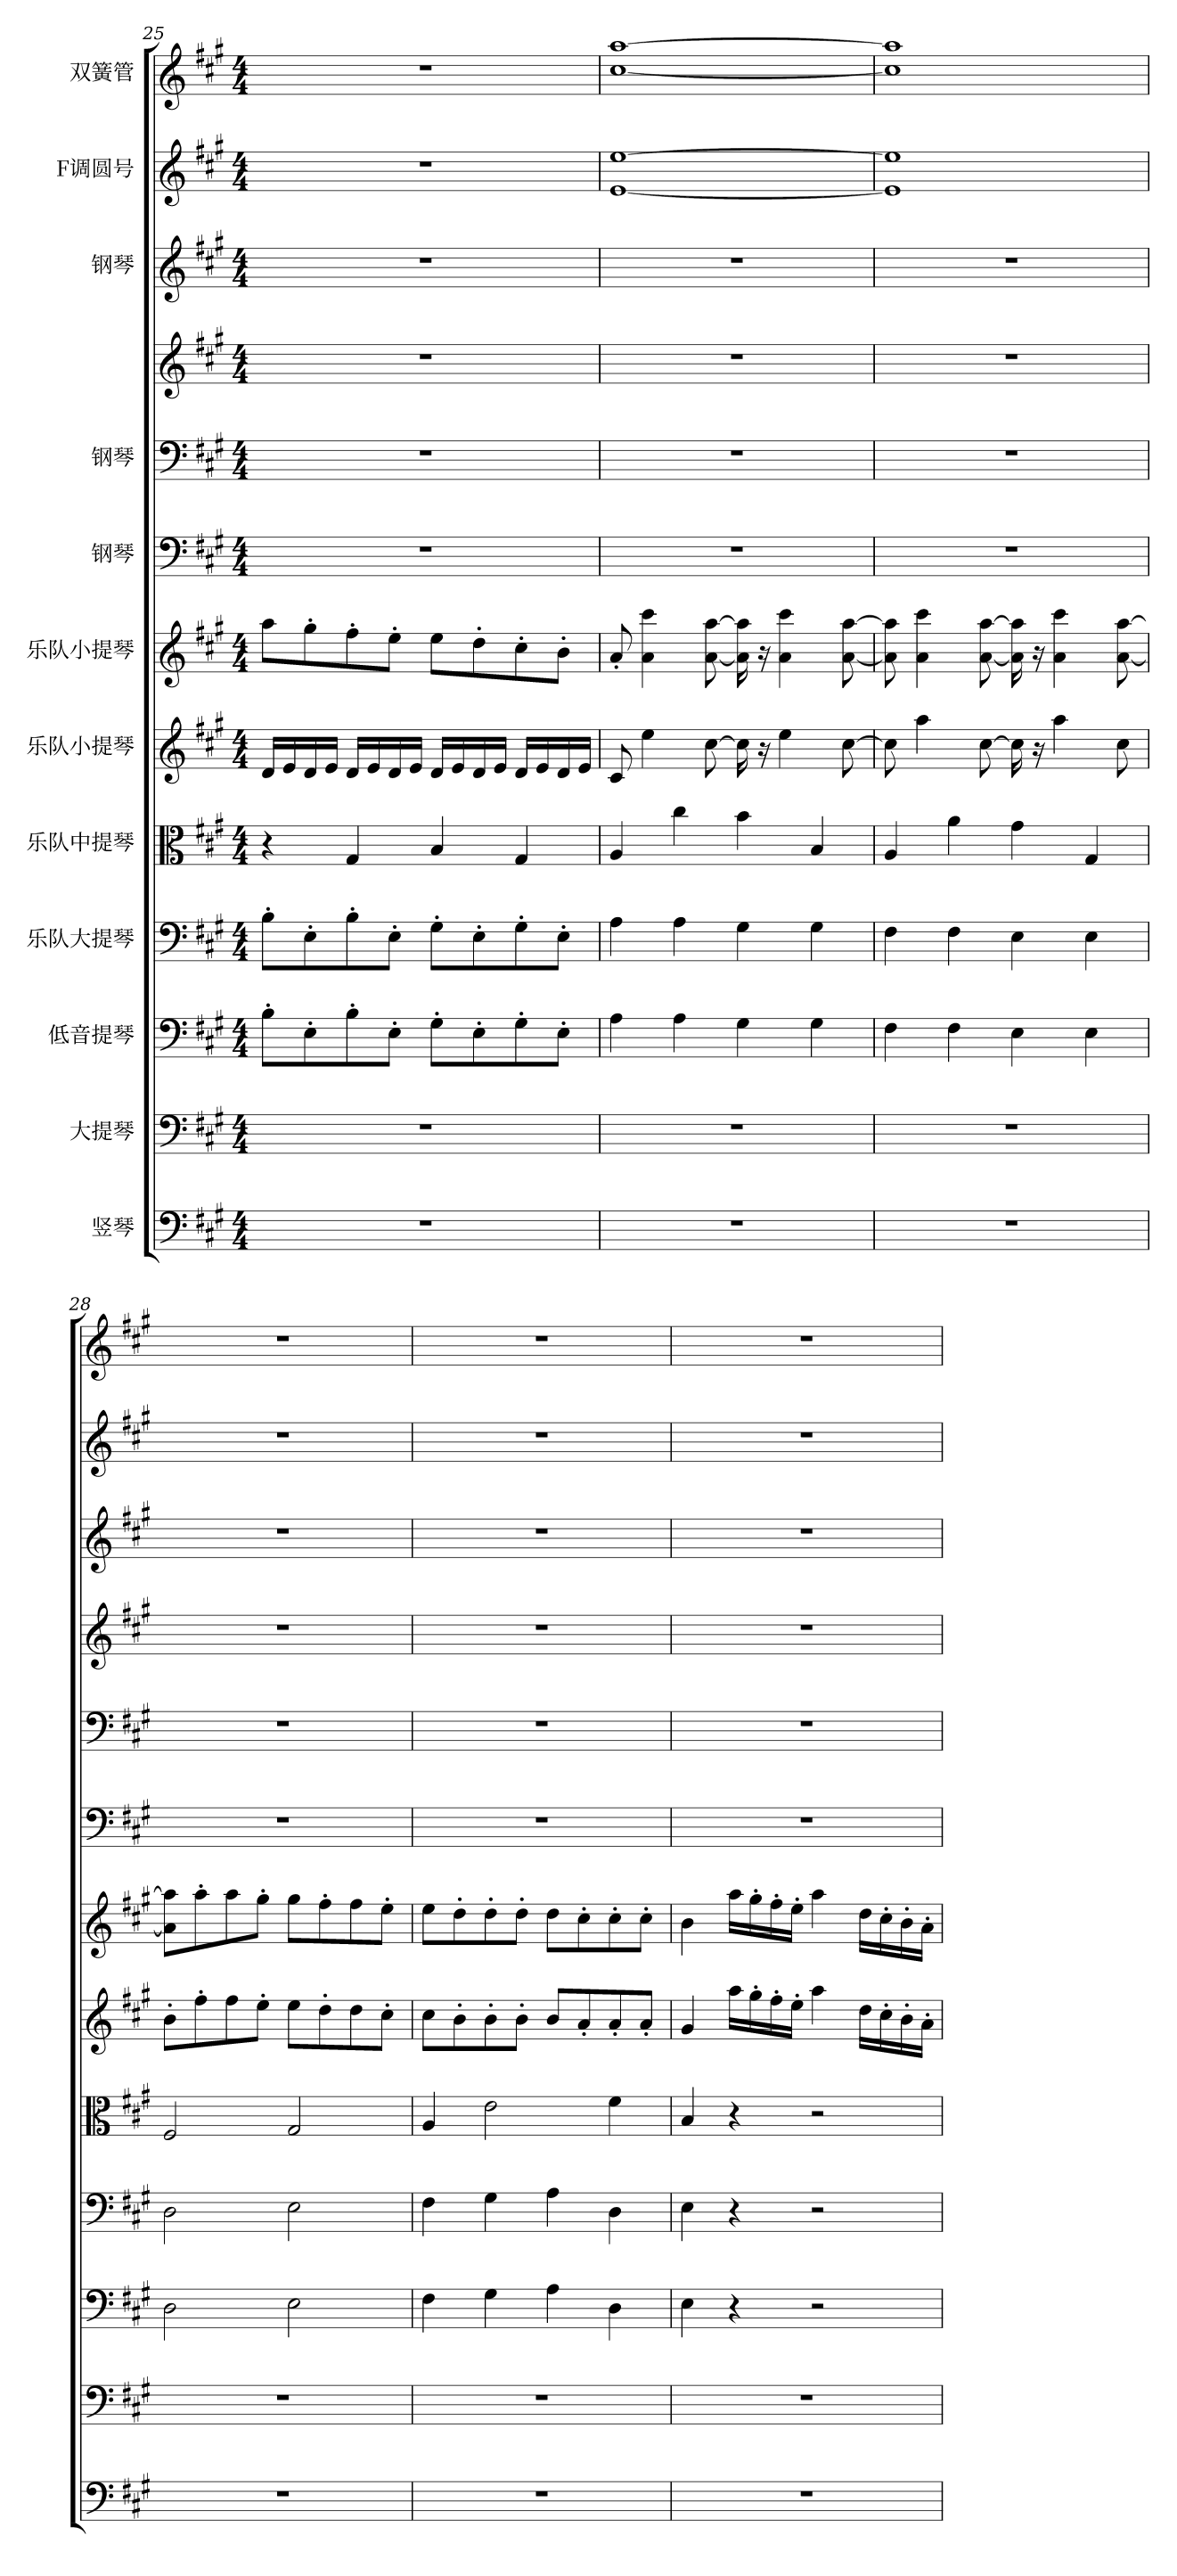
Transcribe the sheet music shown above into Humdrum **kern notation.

**kern	**kern	**kern	**kern	**kern	**kern	**kern	**kern	**kern	**kern	**kern	**kern	**kern
*part12	*part11	*part10	*part9	*part8	*part7	*part6	*part5	*part4	*part4	*part3	*part2	*part1
*staff13	*staff12	*staff11	*staff10	*staff9	*staff8	*staff7	*staff6	*staff5	*staff4	*staff3	*staff2	*staff1
*I"竖琴	*I"大提琴	*I"低音提琴	*I"乐队大提琴	*I"乐队中提琴	*I"乐队小提琴	*I"乐队小提琴	*I"钢琴	*I"钢琴	*	*I"钢琴	*I"F调圆号	*I"双簧管
*clefF4	*clefF4	*clefF4	*clefF4	*clefC3	*clefG2	*clefG2	*clefF4	*clefF4	*clefG2	*clefG2	*clefG2	*clefG2
*	*	*ITrd7c12	*	*	*	*	*	*	*	*	*ITrd4c7	*
*k[f#c#g#]	*k[f#c#g#]	*k[f#c#g#]	*k[f#c#g#]	*k[f#c#g#]	*k[f#c#g#]	*k[f#c#g#]	*k[f#c#g#]	*k[f#c#g#]	*k[f#c#g#]	*k[f#c#g#]	*k[f#c#]	*k[f#c#g#]
*M4/4	*M4/4	*M4/4	*M4/4	*M4/4	*M4/4	*M4/4	*M4/4	*M4/4	*M4/4	*M4/4	*M4/4	*M4/4
=25	=25	=25	=25	=25	=25	=25	=25	=25	=25	=25	=25	=25
1r	1r	8BB'\L	8B'\L	4r	16d/LL	8aa\L	1r	1r	1r	1r	1r	1r
.	.	.	.	.	16e/	.	.	.	.	.	.	.
.	.	8EE'\	8E'\	.	16d/	8gg#'\	.	.	.	.	.	.
.	.	.	.	.	16e/JJ	.	.	.	.	.	.	.
.	.	8BB'\	8B'\	4G#/	16d/LL	8ff#'\	.	.	.	.	.	.
.	.	.	.	.	16e/	.	.	.	.	.	.	.
.	.	8EE'\J	8E'\J	.	16d/	8ee'\J	.	.	.	.	.	.
.	.	.	.	.	16e/JJ	.	.	.	.	.	.	.
.	.	8GG#'\L	8G#'\L	4B/	16d/LL	8ee\L	.	.	.	.	.	.
.	.	.	.	.	16e/	.	.	.	.	.	.	.
.	.	8EE'\	8E'\	.	16d/	8dd'\	.	.	.	.	.	.
.	.	.	.	.	16e/JJ	.	.	.	.	.	.	.
.	.	8GG#'\	8G#'\	4G#/	16d/LL	8cc#'\	.	.	.	.	.	.
.	.	.	.	.	16e/	.	.	.	.	.	.	.
.	.	8EE'\J	8E'\J	.	16d/	8b'\J	.	.	.	.	.	.
.	.	.	.	.	16e/JJ	.	.	.	.	.	.	.
=26	=26	=26	=26	=26	=26	=26	=26	=26	=26	=26	=26	=26
1r	1r	4AA\	4A\	4A/	8c#/	8a'/	1r	1r	1r	1r	[1A [1a	[1cc# [1aa
.	.	.	.	.	4ee\	4a\ 4ccc#\	.	.	.	.	.	.
.	.	4AA\	4A\	4cc#\	.	.	.	.	.	.	.	.
.	.	.	.	.	[8cc#\	[8a\ [8aa\	.	.	.	.	.	.
.	.	4GG#\	4G#\	4b\	16cc#\]	16a\] 16aa\]	.	.	.	.	.	.
.	.	.	.	.	16r	16r	.	.	.	.	.	.
.	.	.	.	.	4ee\	4a\ 4ccc#\	.	.	.	.	.	.
.	.	4GG#\	4G#\	4B/	.	.	.	.	.	.	.	.
.	.	.	.	.	[8cc#\	[8a\ [8aa\	.	.	.	.	.	.
!!LO:PB:g=z
=27	=27	=27	=27	=27	=27	=27	=27	=27	=27	=27	=27	=27
1r	1r	4FF#\	4F#\	4A/	8cc#\]	8a\] 8aa\]	1r	1r	1r	1r	1A] 1a]	1cc#] 1aa]
.	.	.	.	.	4aa\	4a\ 4ccc#\	.	.	.	.	.	.
.	.	4FF#\	4F#\	4a\	.	.	.	.	.	.	.	.
.	.	.	.	.	[8cc#\	[8a\ [8aa\	.	.	.	.	.	.
.	.	4EE\	4E\	4g#\	16cc#\]	16a\] 16aa\]	.	.	.	.	.	.
.	.	.	.	.	16r	16r	.	.	.	.	.	.
.	.	.	.	.	4aa\	4a\ 4ccc#\	.	.	.	.	.	.
.	.	4EE\	4E\	4G#/	.	.	.	.	.	.	.	.
.	.	.	.	.	8cc#\	[8a\ [8aa\	.	.	.	.	.	.
=28	=28	=28	=28	=28	=28	=28	=28	=28	=28	=28	=28	=28
1r	1r	2DD\	2D\	2F#/	8b'\L	8a\] 8aa\]L	1r	1r	1r	1r	1r	1r
.	.	.	.	.	8ff#'\	8aa'\	.	.	.	.	.	.
.	.	.	.	.	8ff#\	8aa\	.	.	.	.	.	.
.	.	.	.	.	8ee'\J	8gg#'\J	.	.	.	.	.	.
.	.	2EE\	2E\	2G#/	8ee\L	8gg#\L	.	.	.	.	.	.
.	.	.	.	.	8dd'\	8ff#'\	.	.	.	.	.	.
.	.	.	.	.	8dd\	8ff#\	.	.	.	.	.	.
.	.	.	.	.	8cc#'\J	8ee'\J	.	.	.	.	.	.
=29	=29	=29	=29	=29	=29	=29	=29	=29	=29	=29	=29	=29
1r	1r	4FF#\	4F#\	4A/	8cc#\L	8ee\L	1r	1r	1r	1r	1r	1r
.	.	.	.	.	8b'\	8dd'\	.	.	.	.	.	.
.	.	4GG#\	4G#\	2e\	8b'\	8dd'\	.	.	.	.	.	.
.	.	.	.	.	8b'\J	8dd'\J	.	.	.	.	.	.
.	.	4AA\	4A\	.	8b/L	8dd\L	.	.	.	.	.	.
.	.	.	.	.	8a'/	8cc#'\	.	.	.	.	.	.
.	.	4DD\	4D\	4f#\	8a'/	8cc#'\	.	.	.	.	.	.
.	.	.	.	.	8a'/J	8cc#'\J	.	.	.	.	.	.
=30	=30	=30	=30	=30	=30	=30	=30	=30	=30	=30	=30	=30
1r	1r	4EE\	4E\	4B/	4g#/	4b\	1r	1r	1r	1r	1r	1r
.	.	4r	4r	4r	16aa\LL	16aa\LL	.	.	.	.	.	.
.	.	.	.	.	16gg#'\	16gg#'\	.	.	.	.	.	.
.	.	.	.	.	16ff#'\	16ff#'\	.	.	.	.	.	.
.	.	.	.	.	16ee'\JJ	16ee'\JJ	.	.	.	.	.	.
.	.	2r	2r	2r	4aa\	4aa\	.	.	.	.	.	.
.	.	.	.	.	16dd\LL	16dd\LL	.	.	.	.	.	.
.	.	.	.	.	16cc#'\	16cc#'\	.	.	.	.	.	.
.	.	.	.	.	16b'\	16b'\	.	.	.	.	.	.
.	.	.	.	.	16a'\JJ	16a'\JJ	.	.	.	.	.	.
=	=	=	=	=	=	=	=	=	=	=	=	=
*-	*-	*-	*-	*-	*-	*-	*-	*-	*-	*-	*-	*-
